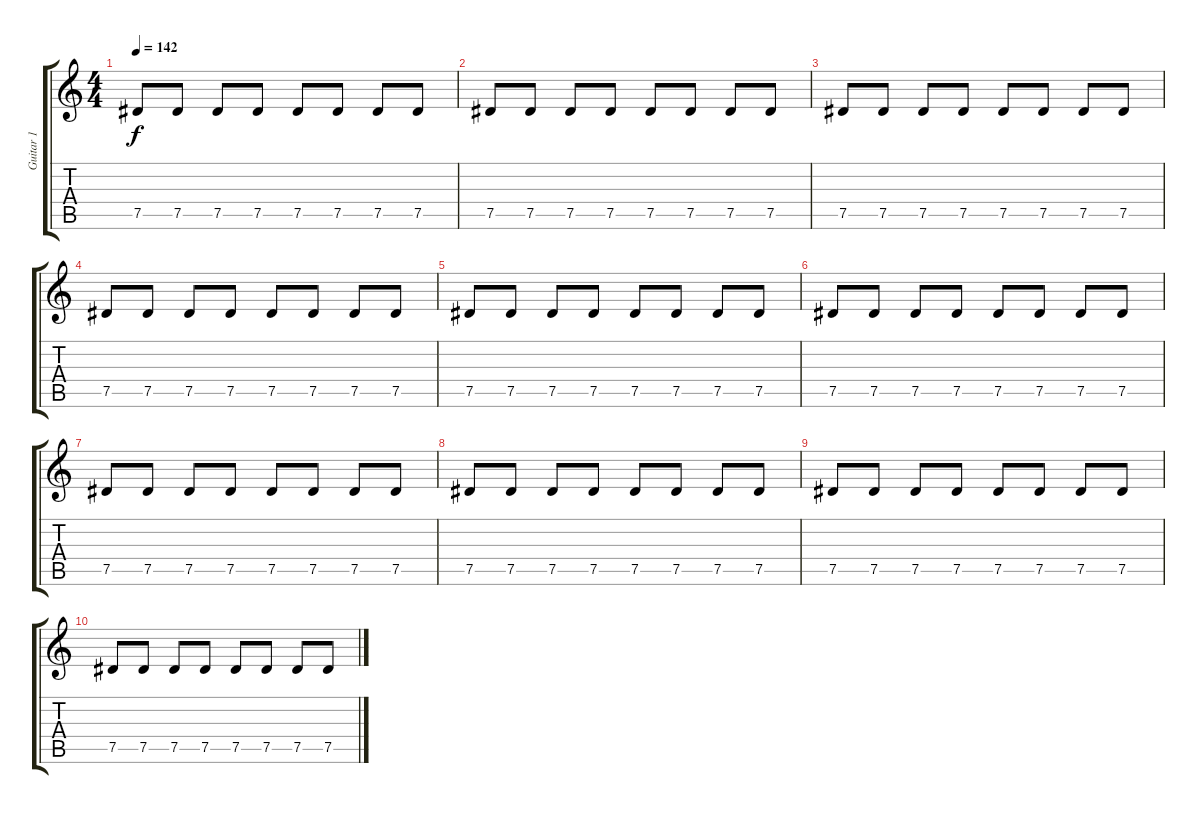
\track ("Guitar 1" "Guitar 1") {instrument distortionguitar}
\staff {score tabs}
\tuning (Eb4 Bb3 Gb3 Db3 Ab2 Eb2) {hide}
\ts (4 4)
\tempo 142
\clef g2
\ks c
7.5.8{dy f} 7.5.8 7.5.8 7.5.8 7.5.8 7.5.8 7.5.8 7.5.8 |
7.5.8 7.5.8 7.5.8 7.5.8 7.5.8 7.5.8 7.5.8 7.5.8 |
7.5.8 7.5.8 7.5.8 7.5.8 7.5.8 7.5.8 7.5.8 7.5.8 |
7.5.8 7.5.8 7.5.8 7.5.8 7.5.8 7.5.8 7.5.8 7.5.8 |
7.5.8 7.5.8 7.5.8 7.5.8 7.5.8 7.5.8 7.5.8 7.5.8 |
7.5.8 7.5.8 7.5.8 7.5.8 7.5.8 7.5.8 7.5.8 7.5.8 |
7.5.8 7.5.8 7.5.8 7.5.8 7.5.8 7.5.8 7.5.8 7.5.8 |
7.5.8 7.5.8 7.5.8 7.5.8 7.5.8 7.5.8 7.5.8 7.5.8 |
7.5.8 7.5.8 7.5.8 7.5.8 7.5.8 7.5.8 7.5.8 7.5.8 |
7.5.8 7.5.8 7.5.8 7.5.8 7.5.8 7.5.8 7.5.8 7.5.8
